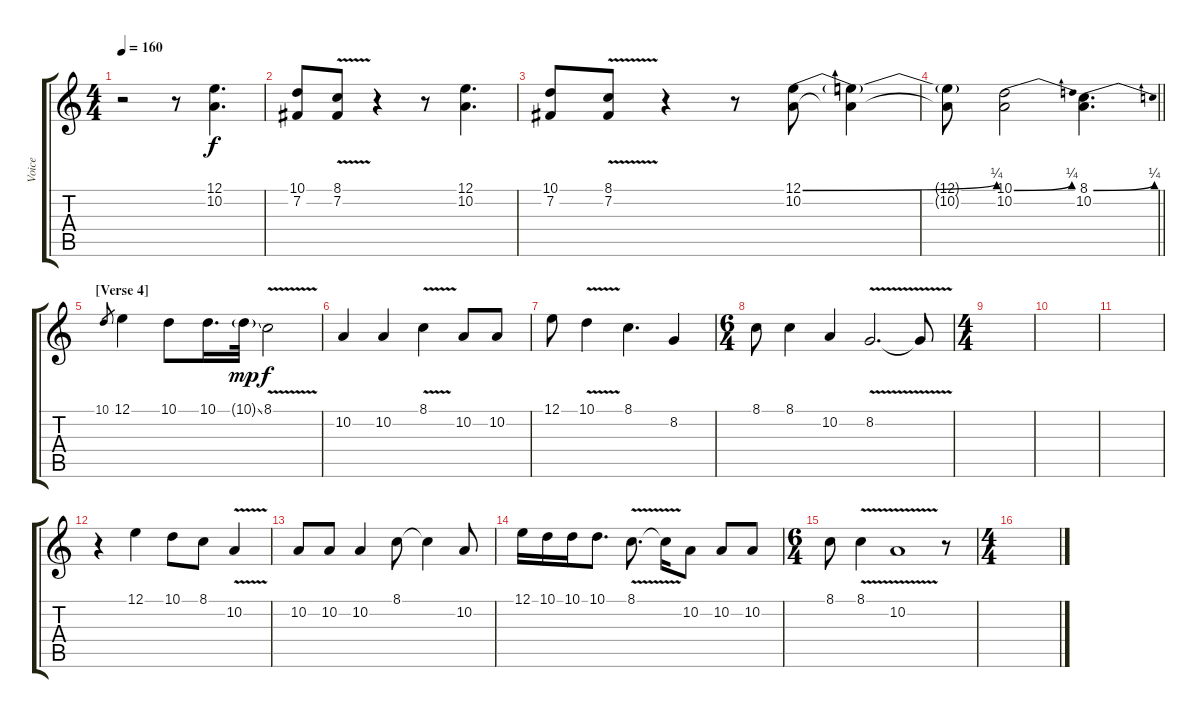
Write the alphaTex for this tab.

\track ("Voice" "Voice") {instrument clarinet}
\staff {score tabs}
\tuning (E4 B3 G3 D3 A2 E2) {hide}
\ts (4 4)
\tempo 160
\clef g2
\ks c
r.2{dy f} r.8 (12.1 10.2).4{d} |
(10.1 7.2).8 (8.1{v} 7.2{v}).8 r.4 r.8 (12.1 10.2).4{d} |
(10.1 7.2).8 (8.1{v} 7.2{v}).8 r.4 r.8 (12.1{be (bend 0 0 60 1)} 10.2).8 (12.1{t} 10.2{t}).4 |
\barLineRight lightlight
(12.1{t} 10.2{t}).8 (10.1{be (bend 0 0 60 1)} 10.2).2 (8.1{be (bend 0 0 60 1)} 10.2).4{d} |
\section ("" "[Verse 4]")
10.1.8{gr} 12.1.4 10.1.8 10.1.16{d} 10.1{ss g}.32{dy mp} 8.1{v}.2{dy f} |
10.2.4 10.2.4 8.1{v}.4 10.2.8 10.2.8 |
12.1.8 10.1{v}.4 8.1.4{d} 8.2.4 |
\ts (6 4)
8.1.8 8.1.4 10.2.4 8.2{v}.2{d} 8.2{t}.8 |
\ts (4 4)
|
|
|
r.4 12.1.4 10.1.8 8.1.8 10.2{v}.4 |
10.2.8 10.2.8 10.2.4 8.1.8 8.1{t}.4 10.2.8 |
12.1.16 10.1.16 10.1.16 10.1.8{d} 8.1{v}.8{d} 8.1{t}.16 10.2.8 10.2.8 10.2.8 |
\ts (6 4)
8.1.8 8.1{v}.4 10.2{v}.1 r.8 |
\ts (4 4)
